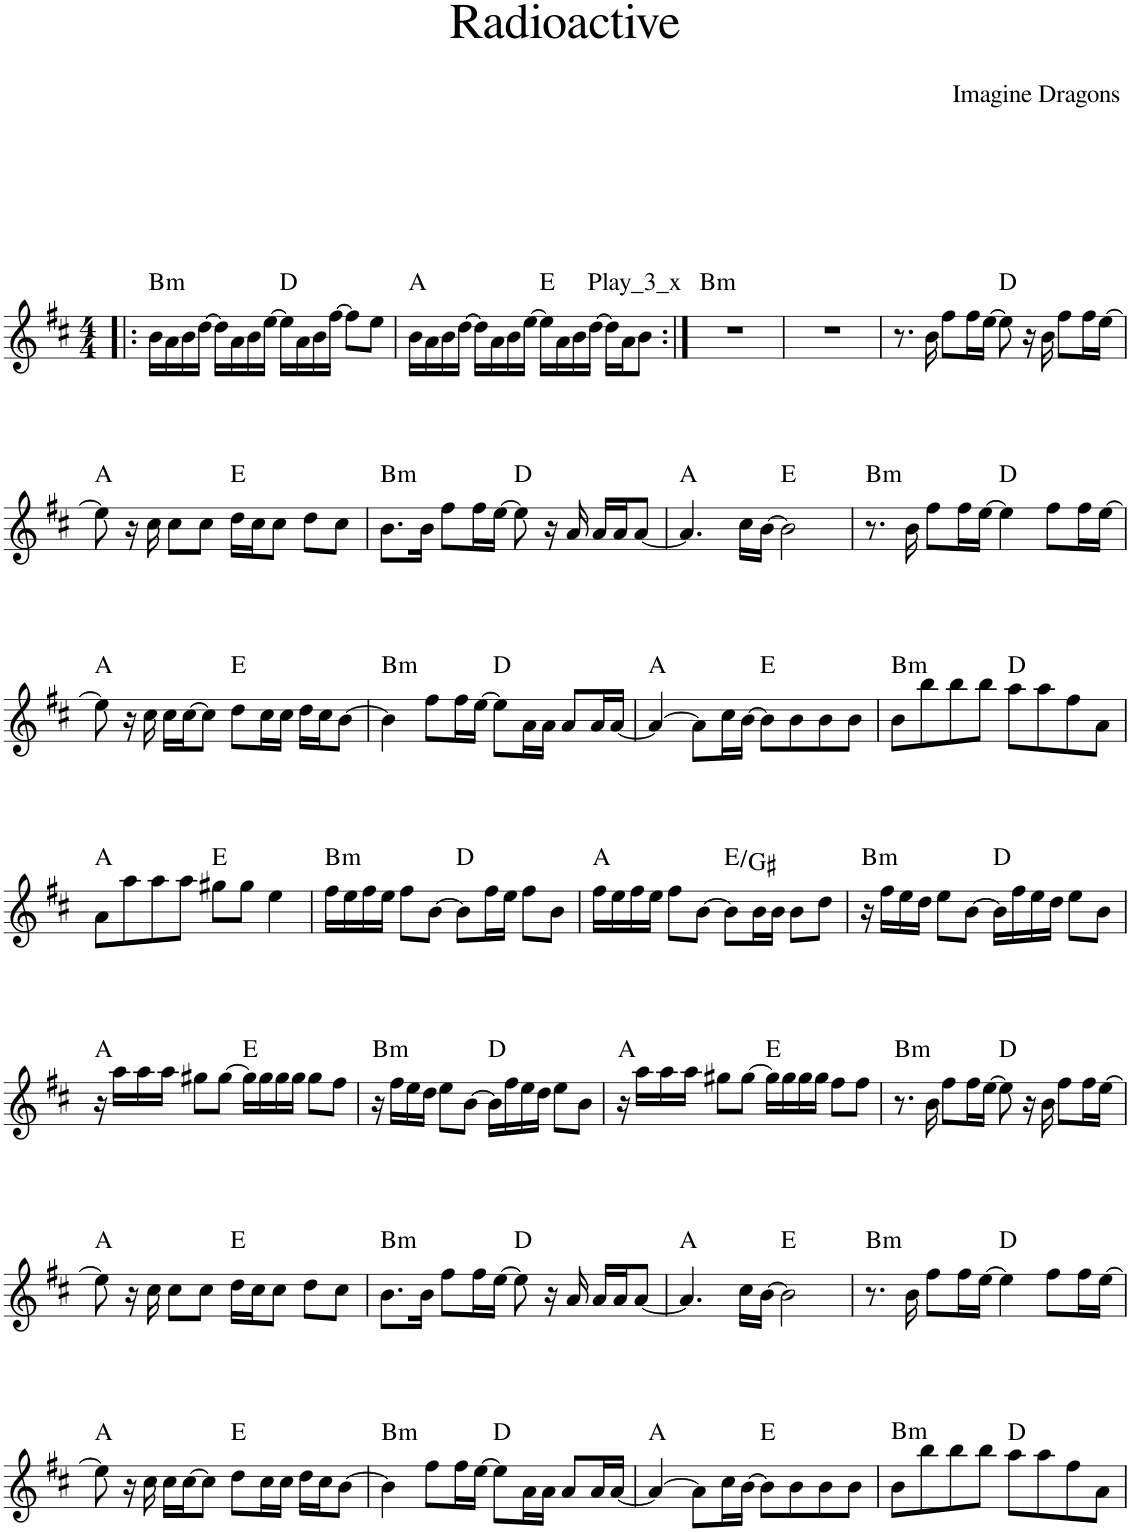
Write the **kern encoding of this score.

**kern	**harte
*part1	*part1
*staff1	*
*I"Piano	*
*I'Pno.	*
*clefG2	*
*k[f#c#]	*
*M4/4	*
=1!|:	=1!|:
!	!LO:H:kt=m
16b\LL	B:min
16a\	.
16b\	.
[16dd\JJ	.
16dd\LL]	.
16a\	.
16b\	.
[16ee\JJ	.
16ee\LL]	D:maj
16a\	.
16b\	.
[16ff#\JJ	.
8ff#\L]	.
8ee\J	.
=2	=2
16b\LL	A:maj
16a\	.
16b\	.
[16dd\JJ	.
16dd\LL]	.
16a\	.
16b\	.
[16ee\JJ	.
16ee\LL]	E:maj
16a\	.
16b\	.
[16dd\JJ	.
16dd\LL]	.
16a\J	.
!	!LO:H:kt=Play_3_x
8b\J	N
=3:|!	=3:|!
!	!LO:H:kt=m
1r	B:min
=4	=4
1r	.
=5	=5
8.r	.
16b\	.
8ff#\L	.
16ff#\L	.
[16ee\JJ	.
8ee\]	D:maj
16r	.
16b\	.
8ff#\L	.
16ff#\L	.
[16ee\JJ	.
!!LO:LB:g=z
=6	=6
8ee\]	A:maj
16r	.
16cc#\	.
8cc#\L	.
8cc#\J	.
16dd\LL	E:maj
16cc#\J	.
8cc#\J	.
8dd\L	.
8cc#\J	.
=7	=7
!	!LO:H:kt=m
8.b\L	B:min
16b\Jk	.
8ff#\L	.
16ff#\L	.
[16ee\JJ	.
8ee\]	D:maj
16r	.
16a/	.
16a/LL	.
16a/J	.
[8a/J	.
=8	=8
4.a/]	A:maj
16cc#\LL	.
[16b\JJ	.
2b\]	E:maj
=9	=9
!	!LO:H:kt=m
8.r	B:min
16b\	.
8ff#\L	.
16ff#\L	.
[16ee\JJ	.
4ee\]	D:maj
8ff#\L	.
16ff#\L	.
[16ee\JJ	.
!!LO:LB:g=z
=10	=10
8ee\]	A:maj
16r	.
16cc#\	.
16cc#\LL	.
[16cc#\J	.
8cc#\J]	.
8dd\L	E:maj
16cc#\L	.
16cc#\JJ	.
16dd\LL	.
16cc#\J	.
[8b\J	.
=11	=11
!	!LO:H:kt=m
4b\]	B:min
8ff#\L	.
16ff#\L	.
[16ee\JJ	.
8ee\L]	D:maj
16a\L	.
16a\JJ	.
8a/L	.
16a/L	.
[16a/JJ	.
=12	=12
4a/_	A:maj
8a\L]	.
16cc#\L	.
[16b\JJ	.
8b\L]	E:maj
8b\	.
8b\	.
8b\J	.
=13	=13
!	!LO:H:kt=m
8b\L	B:min
8bb\	.
8bb\	.
8bb\J	.
8aa\L	D:maj
8aa\	.
8ff#\	.
8a\J	.
!!LO:LB:g=z
=14	=14
8a\L	A:maj
8aa\	.
8aa\	.
8aa\J	.
8gg#X\L	E:maj
8gg#\J	.
4ee\	.
=15	=15
!	!LO:H:kt=m
16ff#\LL	B:min
16ee\	.
16ff#\	.
16ee\JJ	.
8ff#\L	.
[8b\J	.
8b\L]	D:maj
16ff#\L	.
16ee\JJ	.
8ff#\L	.
8b\J	.
=16	=16
16ff#\LL	A:maj
16ee\	.
16ff#\	.
16ee\JJ	.
8ff#\L	.
[8b\J	.
8b\L]	E:maj/3
16b\L	.
16b\JJ	.
8b\L	.
8dd\J	.
=17	=17
!	!LO:H:kt=m
16r	B:min
16ff#\LL	.
16ee\	.
16dd\JJ	.
8ee\L	.
[8b\J	.
16b\LL]	D:maj
16ff#\	.
16ee\	.
16dd\JJ	.
8ee\L	.
8b\J	.
!!LO:LB:g=z
=18	=18
16r	A:maj
16aa\LL	.
16aa\	.
16aa\JJ	.
8gg#X\L	.
[8gg#\J	.
16gg#\LL]	E:maj
16gg#\	.
16gg#\	.
16gg#\JJ	.
8gg#\L	.
8ff#\J	.
=19	=19
!	!LO:H:kt=m
16r	B:min
16ff#\LL	.
16ee\	.
16dd\JJ	.
8ee\L	.
[8b\J	.
16b\LL]	D:maj
16ff#\	.
16ee\	.
16dd\JJ	.
8ee\L	.
8b\J	.
=20	=20
16r	A:maj
16aa\LL	.
16aa\	.
16aa\JJ	.
8gg#X\L	.
[8gg#\J	.
16gg#\LL]	E:maj
16gg#\	.
16gg#\	.
16gg#\JJ	.
8ff#\L	.
8ff#\J	.
=21	=21
!	!LO:H:kt=m
8.r	B:min
16b\	.
8ff#\L	.
16ff#\L	.
[16ee\JJ	.
8ee\]	D:maj
16r	.
16b\	.
8ff#\L	.
16ff#\L	.
[16ee\JJ	.
!!LO:LB:g=z
=22	=22
8ee\]	A:maj
16r	.
16cc#\	.
8cc#\L	.
8cc#\J	.
16dd\LL	E:maj
16cc#\J	.
8cc#\J	.
8dd\L	.
8cc#\J	.
=23	=23
!	!LO:H:kt=m
8.b\L	B:min
16b\Jk	.
8ff#\L	.
16ff#\L	.
[16ee\JJ	.
8ee\]	D:maj
16r	.
16a/	.
16a/LL	.
16a/J	.
[8a/J	.
=24	=24
4.a/]	A:maj
16cc#\LL	.
[16b\JJ	.
2b\]	E:maj
=25	=25
!	!LO:H:kt=m
8.r	B:min
16b\	.
8ff#\L	.
16ff#\L	.
[16ee\JJ	.
4ee\]	D:maj
8ff#\L	.
16ff#\L	.
[16ee\JJ	.
!!LO:LB:g=z
=26	=26
8ee\]	A:maj
16r	.
16cc#\	.
16cc#\LL	.
[16cc#\J	.
8cc#\J]	.
8dd\L	E:maj
16cc#\L	.
16cc#\JJ	.
16dd\LL	.
16cc#\J	.
[8b\J	.
=27	=27
!	!LO:H:kt=m
4b\]	B:min
8ff#\L	.
16ff#\L	.
[16ee\JJ	.
8ee\L]	D:maj
16a\L	.
16a\JJ	.
8a/L	.
16a/L	.
[16a/JJ	.
=28	=28
4a/_	A:maj
8a\L]	.
16cc#\L	.
[16b\JJ	.
8b\L]	E:maj
8b\	.
8b\	.
8b\J	.
=29	=29
!	!LO:H:kt=m
8b\L	B:min
8bb\	.
8bb\	.
8bb\J	.
8aa\L	D:maj
8aa\	.
8ff#\	.
8a\J	.
=	=
*-	*-
